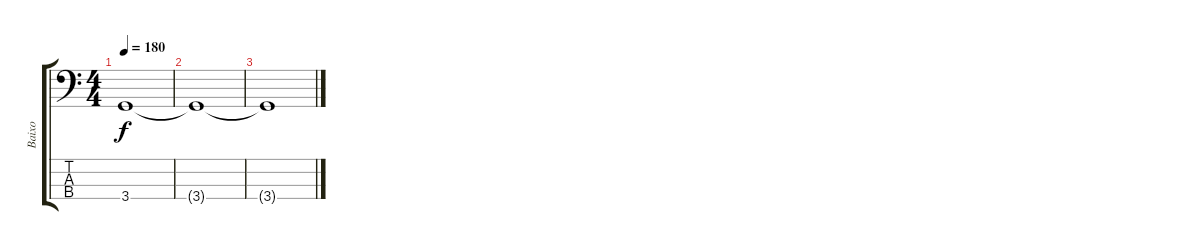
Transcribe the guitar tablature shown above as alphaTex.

\track ("Baixo" "Baixo") {instrument electricbassfinger}
\staff {score tabs}
\tuning (G2 D2 A1 E1) {hide}
\ts (4 4)
\tempo 180
\clef f4
\ks c
3.4.1{dy f} |
3.4{t}.1 |
3.4{t}.1
